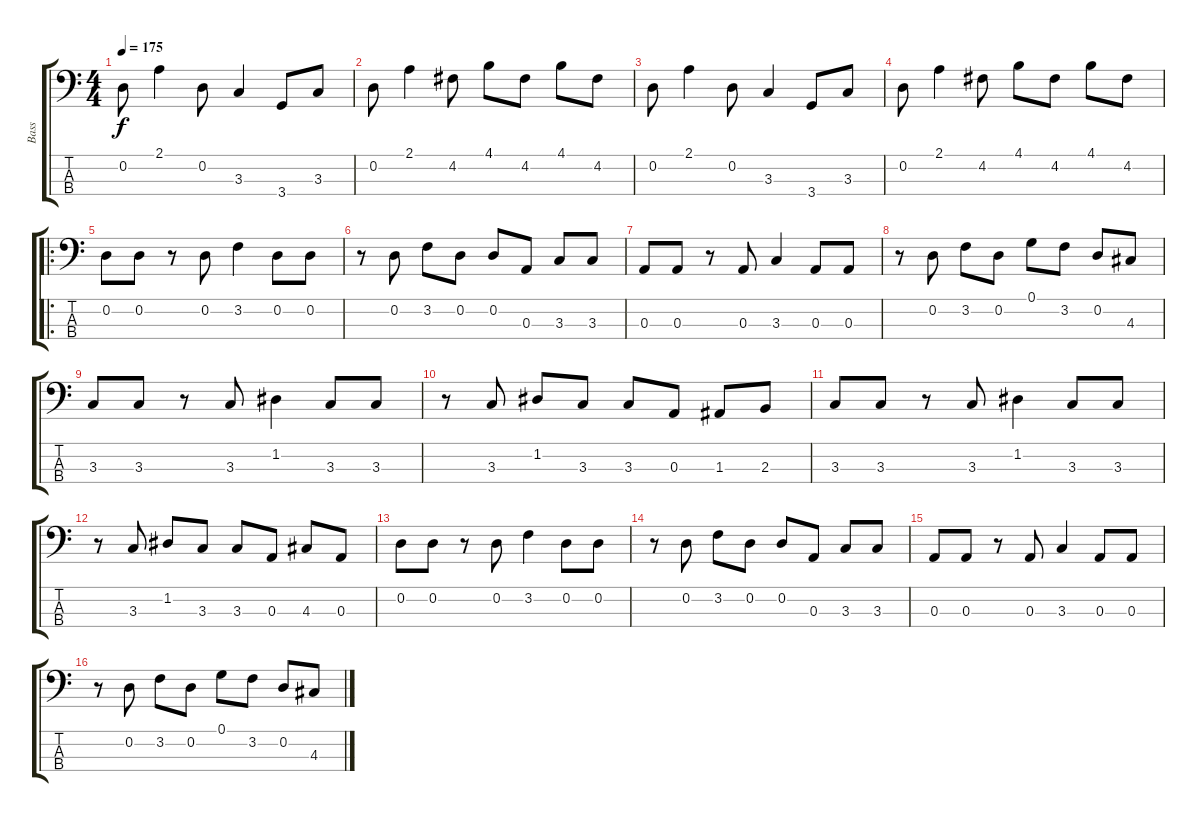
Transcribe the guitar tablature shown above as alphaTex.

\track ("Bass" "Bass") {instrument electricbassfinger}
\staff {score tabs}
\tuning (G2 D2 A1 E1) {hide}
\ts (4 4)
\tempo 175
\clef f4
\ks c
0.2.8{dy f} 2.1.4 0.2.8 3.3.4 3.4.8 3.3.8 |
0.2.8 2.1.4 4.2.8 4.1.8 4.2.8 4.1.8 4.2.8 |
0.2.8 2.1.4 0.2.8 3.3.4 3.4.8 3.3.8 |
0.2.8 2.1.4 4.2.8 4.1.8 4.2.8 4.1.8 4.2.8 |
\ro
0.2.8 0.2.8 r.8 0.2.8 3.2.4 0.2.8 0.2.8 |
r.8 0.2.8 3.2.8 0.2.8 0.2.8 0.3.8 3.3.8 3.3.8 |
0.3.8 0.3.8 r.8 0.3.8 3.3.4 0.3.8 0.3.8 |
r.8 0.2.8 3.2.8 0.2.8 0.1.8 3.2.8 0.2.8 4.3.8 |
3.3.8 3.3.8 r.8 3.3.8 1.2.4 3.3.8 3.3.8 |
r.8 3.3.8 1.2.8 3.3.8 3.3.8 0.3.8 1.3.8 2.3.8 |
3.3.8 3.3.8 r.8 3.3.8 1.2.4 3.3.8 3.3.8 |
r.8 3.3.8 1.2.8 3.3.8 3.3.8 0.3.8 4.3.8 0.3.8 |
0.2.8 0.2.8 r.8 0.2.8 3.2.4 0.2.8 0.2.8 |
r.8 0.2.8 3.2.8 0.2.8 0.2.8 0.3.8 3.3.8 3.3.8 |
0.3.8 0.3.8 r.8 0.3.8 3.3.4 0.3.8 0.3.8 |
r.8 0.2.8 3.2.8 0.2.8 0.1.8 3.2.8 0.2.8 4.3.8
